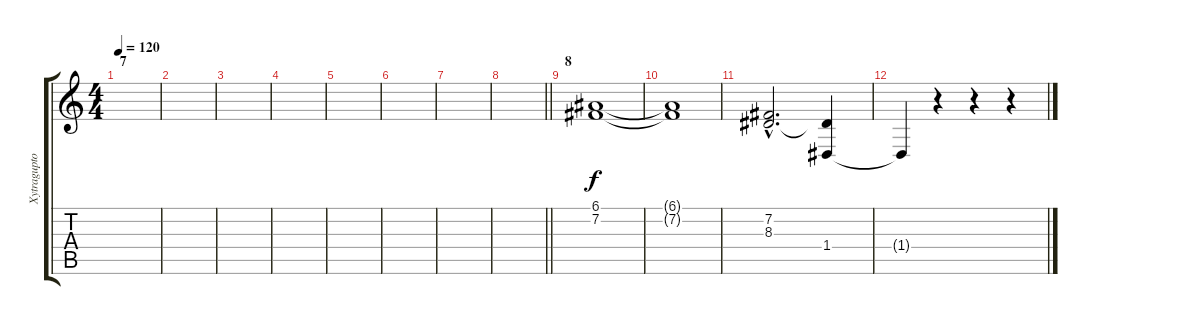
\track ("Xytraguptor-High Strings" "Xytragupto") {instrument stringensemble1}
\staff {score tabs}
\tuning (E4 B3 G3 D3 A2 E2) {hide}
\ts (4 4)
\section ("" "7")
\tempo 120
\clef g2
\ks c
|
|
|
|
|
|
|
\barLineRight lightlight
|
\section ("" "8")
(6.1 7.2).1{volume 7} |
(6.1{t} 7.2{t}).1 |
(7.2{hac} 8.3{hac}).2{d} (8.3{t} 1.4).4 |
1.4{t}.4 r.4 r.4 r.4
